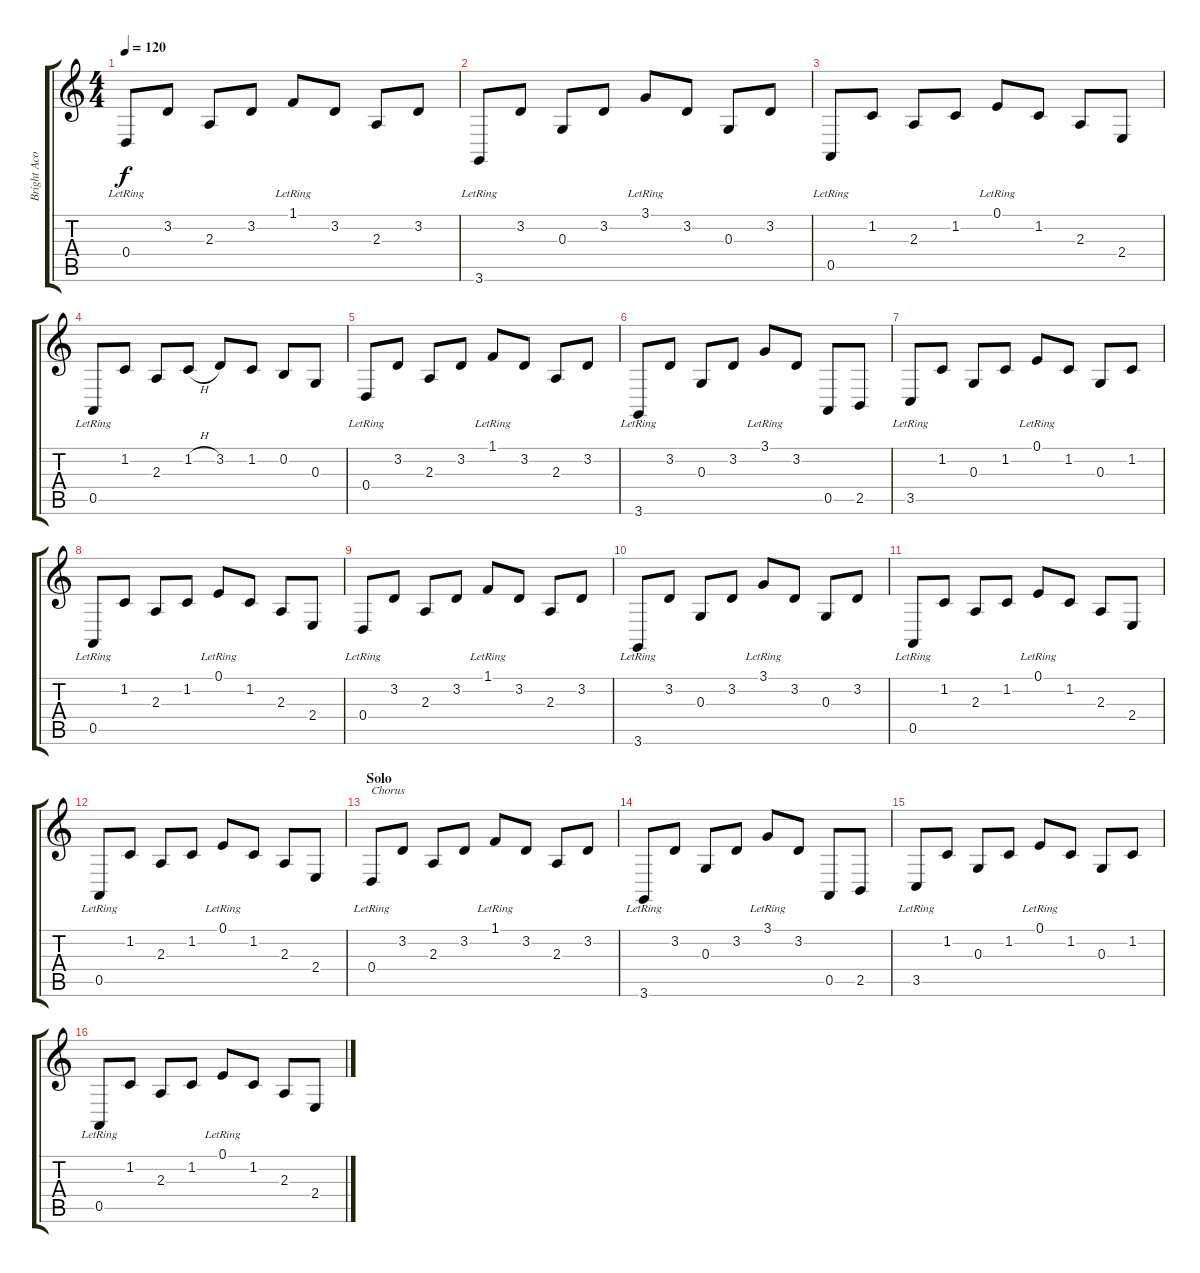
\track ("Bright Acoustic Gtr" "Bright Aco") {instrument harpsichord}
\staff {score tabs}
\tuning (E4 B3 G3 D3 A2 E2) {hide}
\ts (4 4)
\tempo 120
\clef g2
\ks c
0.4{lr}.8{dy f} 3.2.8 2.3.8 3.2.8 1.1{lr}.8 3.2.8 2.3.8 3.2.8 |
3.6{lr}.8 3.2.8 0.3.8 3.2.8 3.1{lr}.8 3.2.8 0.3.8 3.2.8 |
0.5{lr}.8 1.2.8 2.3.8 1.2.8 0.1{lr}.8 1.2.8 2.3.8 2.4.8 |
0.5{lr}.8 1.2.8 2.3.8 1.2{h}.8 3.2.8 1.2.8 0.2.8 0.3.8 |
0.4{lr}.8 3.2.8 2.3.8 3.2.8 1.1{lr}.8 3.2.8 2.3.8 3.2.8 |
3.6{lr}.8 3.2.8 0.3.8 3.2.8 3.1{lr}.8 3.2.8 0.5.8 2.5.8 |
3.5{lr}.8 1.2.8 0.3.8 1.2.8 0.1{lr}.8 1.2.8 0.3.8 1.2.8 |
0.5{lr}.8 1.2.8 2.3.8 1.2.8 0.1{lr}.8 1.2.8 2.3.8 2.4.8 |
0.4{lr}.8 3.2.8 2.3.8 3.2.8 1.1{lr}.8 3.2.8 2.3.8 3.2.8 |
3.6{lr}.8 3.2.8 0.3.8 3.2.8 3.1{lr}.8 3.2.8 0.3.8 3.2.8 |
0.5{lr}.8 1.2.8 2.3.8 1.2.8 0.1{lr}.8 1.2.8 2.3.8 2.4.8 |
0.5{lr}.8 1.2.8 2.3.8 1.2.8 0.1{lr}.8 1.2.8 2.3.8 2.4.8 |
\section ("" "Solo")
0.4{lr}.8{txt "Chorus"} 3.2.8 2.3.8 3.2.8 1.1{lr}.8 3.2.8 2.3.8 3.2.8 |
3.6{lr}.8 3.2.8 0.3.8 3.2.8 3.1{lr}.8 3.2.8 0.5.8 2.5.8 |
3.5{lr}.8 1.2.8 0.3.8 1.2.8 0.1{lr}.8 1.2.8 0.3.8 1.2.8 |
0.5{lr}.8 1.2.8 2.3.8 1.2.8 0.1{lr}.8 1.2.8 2.3.8 2.4.8
